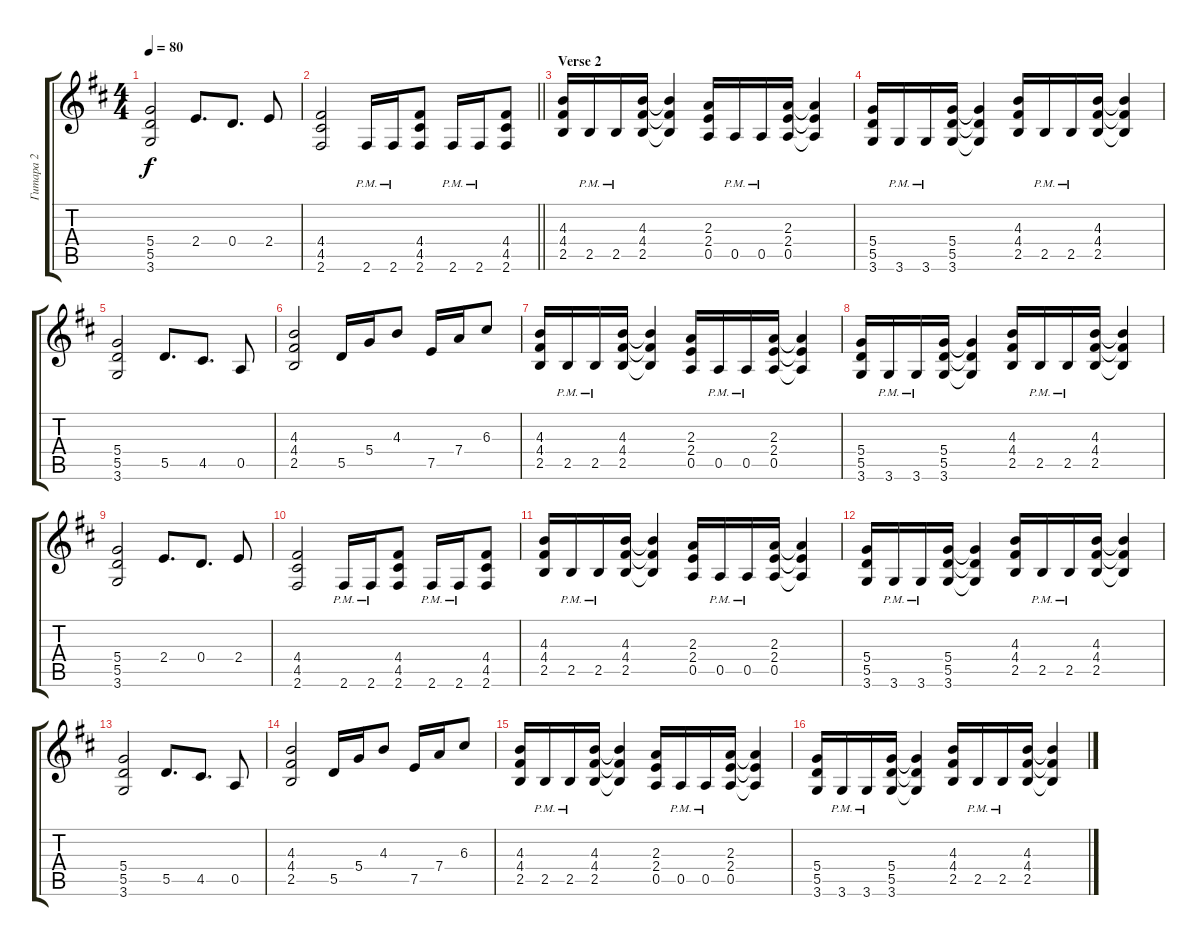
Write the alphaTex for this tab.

\track ("Гитара 2" "Гитара 2") {instrument distortionguitar}
\staff {score tabs}
\tuning (E4 B3 G3 D3 A2 E2) {hide}
\ts (4 4)
\tempo 80
\clef g2
\ks bminor
(5.4 5.5 3.6).2{dy f} 2.4.8{d} 0.4.8{d} 2.4.8 |
\barLineRight lightlight
(4.4 4.5 2.6).2 2.6{pm}.16 2.6{pm}.16 (4.4 4.5 2.6).8 2.6{pm}.16 2.6{pm}.16 (4.4 4.5 2.6).8 |
\section ("" "Verse 2")
(4.3 4.4 2.5).16 2.5{pm}.16 2.5{pm}.16 (4.3 4.4 2.5).16 (4.3{t} 4.4{t} 2.5{t}).4 (2.3 2.4 0.5).16 0.5{pm}.16 0.5{pm}.16 (2.3 2.4 0.5).16 (2.3{t} 2.4{t} 0.5{t}).4 |
(5.4 5.5 3.6).16 3.6{pm}.16 3.6{pm}.16 (5.4 5.5 3.6).16 (5.4{t} 5.5{t} 3.6{t}).4 (4.3 4.4 2.5).16 2.5{pm}.16 2.5{pm}.16 (4.3 4.4 2.5).16 (4.3{t} 4.4{t} 2.5{t}).4 |
(5.4 5.5 3.6).2 5.5.8{d} 4.5.8{d} 0.5.8 |
(4.3 4.4 2.5).2 5.5.16 5.4.16 4.3.8 7.5.16 7.4.16 6.3.8 |
(4.3 4.4 2.5).16 2.5{pm}.16 2.5{pm}.16 (4.3 4.4 2.5).16 (4.3{t} 4.4{t} 2.5{t}).4 (2.3 2.4 0.5).16 0.5{pm}.16 0.5{pm}.16 (2.3 2.4 0.5).16 (2.3{t} 2.4{t} 0.5{t}).4 |
(5.4 5.5 3.6).16 3.6{pm}.16 3.6{pm}.16 (5.4 5.5 3.6).16 (5.4{t} 5.5{t} 3.6{t}).4 (4.3 4.4 2.5).16 2.5{pm}.16 2.5{pm}.16 (4.3 4.4 2.5).16 (4.3{t} 4.4{t} 2.5{t}).4 |
(5.4 5.5 3.6).2 2.4.8{d} 0.4.8{d} 2.4.8 |
(4.4 4.5 2.6).2 2.6{pm}.16 2.6{pm}.16 (4.4 4.5 2.6).8 2.6{pm}.16 2.6{pm}.16 (4.4 4.5 2.6).8 |
(4.3 4.4 2.5).16 2.5{pm}.16 2.5{pm}.16 (4.3 4.4 2.5).16 (4.3{t} 4.4{t} 2.5{t}).4 (2.3 2.4 0.5).16 0.5{pm}.16 0.5{pm}.16 (2.3 2.4 0.5).16 (2.3{t} 2.4{t} 0.5{t}).4 |
(5.4 5.5 3.6).16 3.6{pm}.16 3.6{pm}.16 (5.4 5.5 3.6).16 (5.4{t} 5.5{t} 3.6{t}).4 (4.3 4.4 2.5).16 2.5{pm}.16 2.5{pm}.16 (4.3 4.4 2.5).16 (4.3{t} 4.4{t} 2.5{t}).4 |
(5.4 5.5 3.6).2 5.5.8{d} 4.5.8{d} 0.5.8 |
(4.3 4.4 2.5).2 5.5.16 5.4.16 4.3.8 7.5.16 7.4.16 6.3.8 |
(4.3 4.4 2.5).16 2.5{pm}.16 2.5{pm}.16 (4.3 4.4 2.5).16 (4.3{t} 4.4{t} 2.5{t}).4 (2.3 2.4 0.5).16 0.5{pm}.16 0.5{pm}.16 (2.3 2.4 0.5).16 (2.3{t} 2.4{t} 0.5{t}).4 |
(5.4 5.5 3.6).16 3.6{pm}.16 3.6{pm}.16 (5.4 5.5 3.6).16 (5.4{t} 5.5{t} 3.6{t}).4 (4.3 4.4 2.5).16 2.5{pm}.16 2.5{pm}.16 (4.3 4.4 2.5).16 (4.3{t} 4.4{t} 2.5{t}).4
